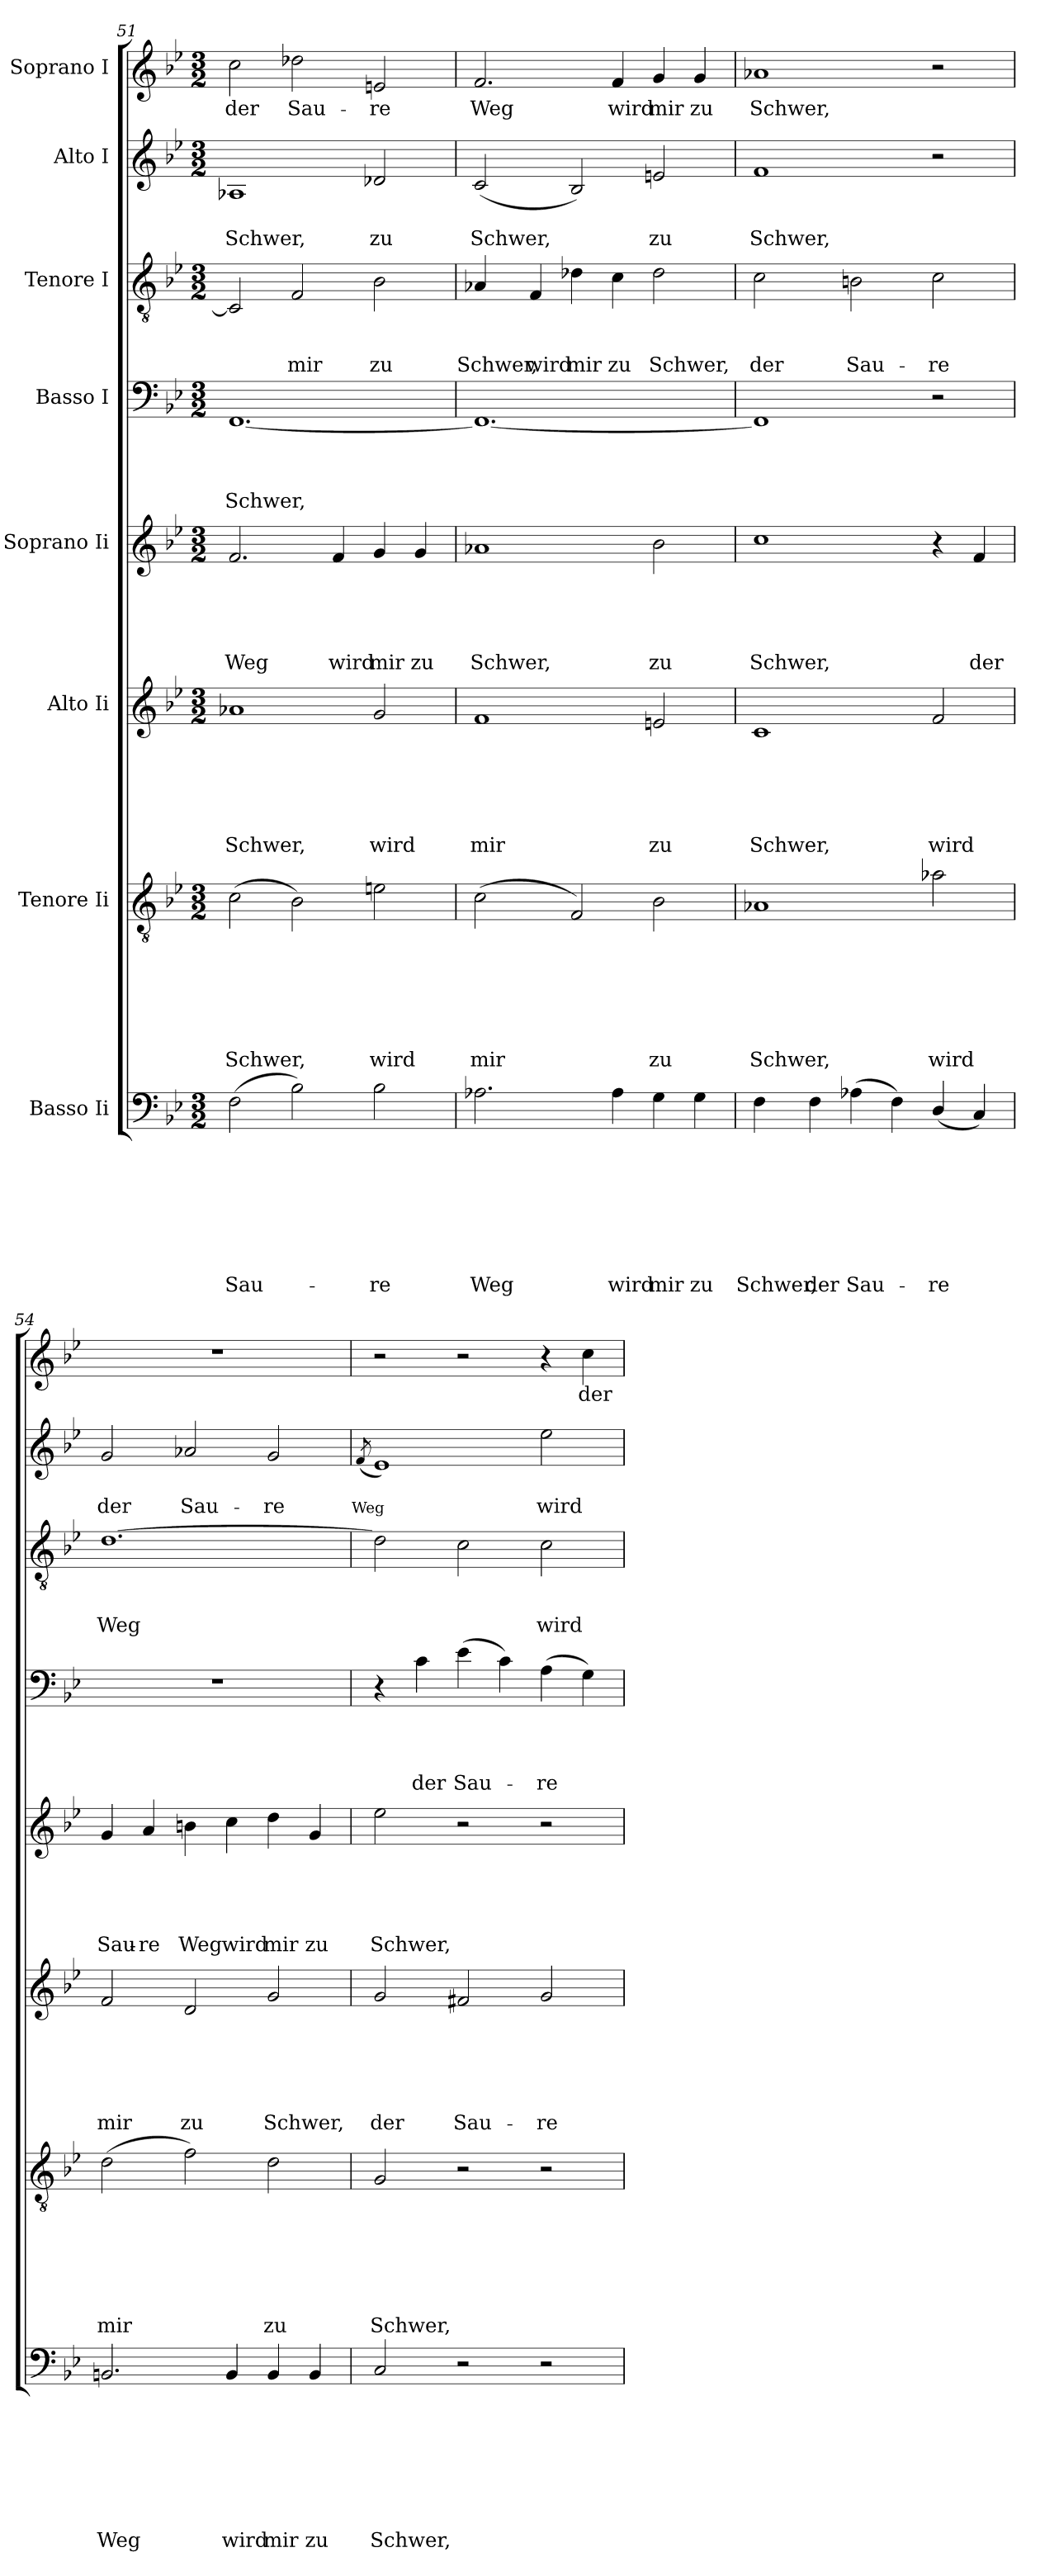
**kern	**text	**text	**text	**text	**text	**text	**text	**text	**kern	**text	**text	**text	**text	**text	**text	**text	**kern	**text	**text	**text	**text	**text	**text	**kern	**text	**text	**text	**text	**text	**kern	**text	**text	**text	**text	**kern	**text	**text	**text	**kern	**text	**text	**kern	**text
*part8	*part8	*part8	*part8	*part8	*part8	*part8	*part8	*part8	*part7	*part7	*part7	*part7	*part7	*part7	*part7	*part7	*part6	*part6	*part6	*part6	*part6	*part6	*part6	*part5	*part5	*part5	*part5	*part5	*part5	*part4	*part4	*part4	*part4	*part4	*part3	*part3	*part3	*part3	*part2	*part2	*part2	*part1	*part1
*staff8	*staff8	*staff8	*staff8	*staff8	*staff8	*staff8	*staff8	*staff8	*staff7	*staff7	*staff7	*staff7	*staff7	*staff7	*staff7	*staff7	*staff6	*staff6	*staff6	*staff6	*staff6	*staff6	*staff6	*staff5	*staff5	*staff5	*staff5	*staff5	*staff5	*staff4	*staff4	*staff4	*staff4	*staff4	*staff3	*staff3	*staff3	*staff3	*staff2	*staff2	*staff2	*staff1	*staff1
*I"Basso Ii	*	*	*	*	*	*	*	*	*I"Tenore Ii	*	*	*	*	*	*	*	*I"Alto Ii	*	*	*	*	*	*	*I"Soprano Ii	*	*	*	*	*	*I"Basso I	*	*	*	*	*I"Tenore I	*	*	*	*I"Alto I	*	*	*I"Soprano I	*
*clefF4	*	*	*	*	*	*	*	*	*clefGv2	*	*	*	*	*	*	*	*clefG2	*	*	*	*	*	*	*clefG2	*	*	*	*	*	*clefF4	*	*	*	*	*clefGv2	*	*	*	*clefG2	*	*	*clefG2	*
*k[b-e-]	*	*	*	*	*	*	*	*	*k[b-e-]	*	*	*	*	*	*	*	*k[b-e-]	*	*	*	*	*	*	*k[b-e-]	*	*	*	*	*	*k[b-e-]	*	*	*	*	*k[b-e-]	*	*	*	*k[b-e-]	*	*	*k[b-e-]	*
*B-:	*	*	*	*	*	*	*	*	*B-:	*	*	*	*	*	*	*	*B-:	*	*	*	*	*	*	*B-:	*	*	*	*	*	*B-:	*	*	*	*	*B-:	*	*	*	*B-:	*	*	*B-:	*
*M3/2	*	*	*	*	*	*	*	*	*M3/2	*	*	*	*	*	*	*	*M3/2	*	*	*	*	*	*	*M3/2	*	*	*	*	*	*M3/2	*	*	*	*	*M3/2	*	*	*	*M3/2	*	*	*M3/2	*
=51	=51	=51	=51	=51	=51	=51	=51	=51	=51	=51	=51	=51	=51	=51	=51	=51	=51	=51	=51	=51	=51	=51	=51	=51	=51	=51	=51	=51	=51	=51	=51	=51	=51	=51	=51	=51	=51	=51	=51	=51	=51	=51	=51
!	!	!	!	!	!	!	!	!LO:LY:b	!	!	!	!	!	!	!	!LO:LY:b	!	!	!	!	!	!	!LO:LY:b	!	!	!	!	!	!LO:LY:b	!	!	!	!	!LO:LY:b	!	!	!	!	!	!	!LO:LY:b	!	!LO:LY:b
(>2F\	.	.	.	.	.	.	.	Sau-	(>2c\	.	.	.	.	.	.	Schwer,	1a-X	.	.	.	.	.	Schwer,	2.f/	.	.	.	.	Weg	[>1.FF	.	.	.	Schwer,	2C/]	.	.	.	1A-X	.	Schwer,	2cc\	der
!	!	!	!	!	!	!	!	!	!	!	!	!	!	!	!	!	!	!	!	!	!	!	!	!	!	!	!	!	!	!	!	!	!	!	!	!	!	!LO:LY:b	!	!	!	!	!LO:LY:b
2B-\)	.	.	.	.	.	.	.	.	2B-\)	.	.	.	.	.	.	.	.	.	.	.	.	.	.	.	.	.	.	.	.	.	.	.	.	.	2F/	.	.	mir	.	.	.	2dd-X\	Sau-
!	!	!	!	!	!	!	!	!	!	!	!	!	!	!	!	!	!	!	!	!	!	!	!	!	!	!	!	!	!LO:LY:b	!	!	!	!	!	!	!	!	!	!	!	!	!	!
.	.	.	.	.	.	.	.	.	.	.	.	.	.	.	.	.	.	.	.	.	.	.	.	4f/	.	.	.	.	wird	.	.	.	.	.	.	.	.	.	.	.	.	.	.
!	!	!	!	!	!	!	!	!LO:LY:b	!	!	!	!	!	!	!	!LO:LY:b	!	!	!	!	!	!	!LO:LY:b	!	!	!	!	!	!LO:LY:b	!	!	!	!	!	!	!	!	!LO:LY:b	!	!	!LO:LY:b	!	!LO:LY:b
2B-\	.	.	.	.	.	.	.	-re	2en\	.	.	.	.	.	.	wird	2g/	.	.	.	.	.	wird	4g/	.	.	.	.	mir	.	.	.	.	.	2B-\	.	.	zu	2d-X/	.	zu	2en/	-re
!	!	!	!	!	!	!	!	!	!	!	!	!	!	!	!	!	!	!	!	!	!	!	!	!	!	!	!	!	!LO:LY:b	!	!	!	!	!	!	!	!	!	!	!	!	!	!
.	.	.	.	.	.	.	.	.	.	.	.	.	.	.	.	.	.	.	.	.	.	.	.	4g/	.	.	.	.	zu	.	.	.	.	.	.	.	.	.	.	.	.	.	.
!!LO:PB:g=z
=52	=52	=52	=52	=52	=52	=52	=52	=52	=52	=52	=52	=52	=52	=52	=52	=52	=52	=52	=52	=52	=52	=52	=52	=52	=52	=52	=52	=52	=52	=52	=52	=52	=52	=52	=52	=52	=52	=52	=52	=52	=52	=52	=52
!	!	!	!	!	!	!	!	!LO:LY:b	!	!	!	!	!	!	!	!LO:LY:b	!	!	!	!	!	!	!LO:LY:b	!	!	!	!	!	!LO:LY:b	!	!	!	!	!	!	!	!	!LO:LY:b	!	!	!LO:LY:b	!	!LO:LY:b
2.A-X\	.	.	.	.	.	.	.	Weg	(>2c\	.	.	.	.	.	.	mir	1f	.	.	.	.	.	mir	1a-X	.	.	.	.	Schwer,	1.FF_	.	.	.	.	4A-X/	.	.	Schwer,	(<2c/	.	Schwer,	2.f/	Weg
!	!	!	!	!	!	!	!	!	!	!	!	!	!	!	!	!	!	!	!	!	!	!	!	!	!	!	!	!	!	!	!	!	!	!	!	!	!	!LO:LY:b	!	!	!	!	!
.	.	.	.	.	.	.	.	.	.	.	.	.	.	.	.	.	.	.	.	.	.	.	.	.	.	.	.	.	.	.	.	.	.	.	4F/	.	.	wird	.	.	.	.	.
!	!	!	!	!	!	!	!	!	!	!	!	!	!	!	!	!	!	!	!	!	!	!	!	!	!	!	!	!	!	!	!	!	!	!	!	!	!	!LO:LY:b	!	!	!	!	!
.	.	.	.	.	.	.	.	.	2F/)	.	.	.	.	.	.	.	.	.	.	.	.	.	.	.	.	.	.	.	.	.	.	.	.	.	4d-X\	.	.	mir	2B-/)	.	.	.	.
!	!	!	!	!	!	!	!	!LO:LY:b	!	!	!	!	!	!	!	!	!	!	!	!	!	!	!	!	!	!	!	!	!	!	!	!	!	!	!	!	!	!LO:LY:b	!	!	!	!	!LO:LY:b
4A-\	.	.	.	.	.	.	.	wird	.	.	.	.	.	.	.	.	.	.	.	.	.	.	.	.	.	.	.	.	.	.	.	.	.	.	4c\	.	.	zu	.	.	.	4f/	wird
!	!	!	!	!	!	!	!	!LO:LY:b	!	!	!	!	!	!	!	!LO:LY:b	!	!	!	!	!	!	!LO:LY:b	!	!	!	!	!	!LO:LY:b	!	!	!	!	!	!	!	!	!LO:LY:b	!	!	!LO:LY:b	!	!LO:LY:b
4G\	.	.	.	.	.	.	.	mir	2B-\	.	.	.	.	.	.	zu	2en/	.	.	.	.	.	zu	2b-\	.	.	.	.	zu	.	.	.	.	.	2d-\	.	.	Schwer,	2en/	.	zu	4g/	mir
!	!	!	!	!	!	!	!	!LO:LY:b	!	!	!	!	!	!	!	!	!	!	!	!	!	!	!	!	!	!	!	!	!	!	!	!	!	!	!	!	!	!	!	!	!	!	!LO:LY:b
4G\	.	.	.	.	.	.	.	zu	.	.	.	.	.	.	.	.	.	.	.	.	.	.	.	.	.	.	.	.	.	.	.	.	.	.	.	.	.	.	.	.	.	4g/	zu
=53	=53	=53	=53	=53	=53	=53	=53	=53	=53	=53	=53	=53	=53	=53	=53	=53	=53	=53	=53	=53	=53	=53	=53	=53	=53	=53	=53	=53	=53	=53	=53	=53	=53	=53	=53	=53	=53	=53	=53	=53	=53	=53	=53
!	!	!	!	!	!	!	!	!LO:LY:b	!	!	!	!	!	!	!	!LO:LY:b	!	!	!	!	!	!	!LO:LY:b	!	!	!	!	!	!LO:LY:b	!	!	!	!	!	!	!	!	!LO:LY:b	!	!	!LO:LY:b	!	!LO:LY:b
4F\	.	.	.	.	.	.	.	Schwer,	1A-X	.	.	.	.	.	.	Schwer,	1c	.	.	.	.	.	Schwer,	1cc	.	.	.	.	Schwer,	1FF]	.	.	.	.	2c\	.	.	der	1f	.	Schwer,	1a-X	Schwer,
!	!	!	!	!	!	!	!	!LO:LY:b	!	!	!	!	!	!	!	!	!	!	!	!	!	!	!	!	!	!	!	!	!	!	!	!	!	!	!	!	!	!	!	!	!	!	!
4F\	.	.	.	.	.	.	.	der	.	.	.	.	.	.	.	.	.	.	.	.	.	.	.	.	.	.	.	.	.	.	.	.	.	.	.	.	.	.	.	.	.	.	.
!	!	!	!	!	!	!	!	!LO:LY:b	!	!	!	!	!	!	!	!	!	!	!	!	!	!	!	!	!	!	!	!	!	!	!	!	!	!	!	!	!	!LO:LY:b	!	!	!	!	!
(>4A-X\	.	.	.	.	.	.	.	Sau-	.	.	.	.	.	.	.	.	.	.	.	.	.	.	.	.	.	.	.	.	.	.	.	.	.	.	2Bn\	.	.	Sau-	.	.	.	.	.
4F\)	.	.	.	.	.	.	.	.	.	.	.	.	.	.	.	.	.	.	.	.	.	.	.	.	.	.	.	.	.	.	.	.	.	.	.	.	.	.	.	.	.	.	.
!	!	!	!	!	!	!	!	!LO:LY:b	!	!	!	!	!	!	!	!LO:LY:b	!	!	!	!	!	!	!LO:LY:b	!	!	!	!	!	!	!	!	!	!	!	!	!	!	!LO:LY:b	!	!	!	!	!
(<4D/	.	.	.	.	.	.	.	-re	2a-X\	.	.	.	.	.	.	wird	2f/	.	.	.	.	.	wird	4r	.	.	.	.	.	2r	.	.	.	.	2c\	.	.	-re	2r	.	.	2r	.
!	!	!	!	!	!	!	!	!	!	!	!	!	!	!	!	!	!	!	!	!	!	!	!	!	!	!	!	!	!LO:LY:b	!	!	!	!	!	!	!	!	!	!	!	!	!	!
4C/)	.	.	.	.	.	.	.	.	.	.	.	.	.	.	.	.	.	.	.	.	.	.	.	4f/	.	.	.	.	der	.	.	.	.	.	.	.	.	.	.	.	.	.	.
=54	=54	=54	=54	=54	=54	=54	=54	=54	=54	=54	=54	=54	=54	=54	=54	=54	=54	=54	=54	=54	=54	=54	=54	=54	=54	=54	=54	=54	=54	=54	=54	=54	=54	=54	=54	=54	=54	=54	=54	=54	=54	=54	=54
!	!	!	!	!	!	!	!	!LO:LY:b	!	!	!	!	!	!	!	!LO:LY:b	!	!	!	!	!	!	!LO:LY:b	!	!	!	!	!	!LO:LY:b	!LO:N:vis=1	!	!	!	!	!	!	!	!LO:LY:b	!	!	!LO:LY:b	!LO:N:vis=1	!
2.BBn/	.	.	.	.	.	.	.	Weg	(>2d\	.	.	.	.	.	.	mir	2f/	.	.	.	.	.	mir	4g/	.	.	.	.	Sau-	1.r	.	.	.	.	[>1.d	.	.	Weg	2g/	.	der	1.r	.
!	!	!	!	!	!	!	!	!	!	!	!	!	!	!	!	!	!	!	!	!	!	!	!	!	!	!	!	!	!LO:LY:b:rj	!	!	!	!	!	!	!	!	!	!	!	!	!	!
.	.	.	.	.	.	.	.	.	.	.	.	.	.	.	.	.	.	.	.	.	.	.	.	4a/	.	.	.	.	-re	.	.	.	.	.	.	.	.	.	.	.	.	.	.
!	!	!	!	!	!	!	!	!	!	!	!	!	!	!	!	!	!	!	!	!	!	!	!LO:LY:b	!	!	!	!	!	!LO:LY:b	!	!	!	!	!	!	!	!	!	!	!	!LO:LY:b	!	!
.	.	.	.	.	.	.	.	.	2f\)	.	.	.	.	.	.	.	2d/	.	.	.	.	.	zu	4bn\	.	.	.	.	Weg	.	.	.	.	.	.	.	.	.	2a-X/	.	Sau-	.	.
!	!	!	!	!	!	!	!	!LO:LY:b	!	!	!	!	!	!	!	!	!	!	!	!	!	!	!	!	!	!	!	!	!LO:LY:b	!	!	!	!	!	!	!	!	!	!	!	!	!	!
4BB/	.	.	.	.	.	.	.	wird	.	.	.	.	.	.	.	.	.	.	.	.	.	.	.	4cc\	.	.	.	.	wird	.	.	.	.	.	.	.	.	.	.	.	.	.	.
!	!	!	!	!	!	!	!	!LO:LY:b	!	!	!	!	!	!	!	!LO:LY:b	!	!	!	!	!	!	!LO:LY:b	!	!	!	!	!	!LO:LY:b	!	!	!	!	!	!	!	!	!	!	!	!LO:LY:b	!	!
4BB/	.	.	.	.	.	.	.	mir	2d\	.	.	.	.	.	.	zu	2g/	.	.	.	.	.	Schwer,	4dd\	.	.	.	.	mir	.	.	.	.	.	.	.	.	.	2g/	.	-re	.	.
!	!	!	!	!	!	!	!	!LO:LY:b	!	!	!	!	!	!	!	!	!	!	!	!	!	!	!	!	!	!	!	!	!LO:LY:b	!	!	!	!	!	!	!	!	!	!	!	!	!	!
4BB/	.	.	.	.	.	.	.	zu	.	.	.	.	.	.	.	.	.	.	.	.	.	.	.	4g/	.	.	.	.	zu	.	.	.	.	.	.	.	.	.	.	.	.	.	.
=55	=55	=55	=55	=55	=55	=55	=55	=55	=55	=55	=55	=55	=55	=55	=55	=55	=55	=55	=55	=55	=55	=55	=55	=55	=55	=55	=55	=55	=55	=55	=55	=55	=55	=55	=55	=55	=55	=55	=55	=55	=55	=55	=55
!	!	!	!	!	!	!	!	!	!	!	!	!	!	!	!	!	!	!	!	!	!	!	!	!	!	!	!	!	!	!	!	!	!	!	!	!	!	!	!	!	!LO:LY:b	!	!
.	.	.	.	.	.	.	.	.	.	.	.	.	.	.	.	.	.	.	.	.	.	.	.	.	.	.	.	.	.	.	.	.	.	.	.	.	.	.	(<8qf/	.	Weg	.	.
!	!	!	!	!	!	!	!	!LO:LY:b	!	!	!	!	!	!	!	!LO:LY:b	!	!	!	!	!	!	!LO:LY:b	!	!	!	!	!	!LO:LY:b	!	!	!	!	!	!	!	!	!	!	!	!	!	!
2C/	.	.	.	.	.	.	.	Schwer,	2G/	.	.	.	.	.	.	Schwer,	2g/	.	.	.	.	.	der	2ee-\	.	.	.	.	Schwer,	4r	.	.	.	.	2d\]	.	.	.	1e-)	.	.	2r	.
!	!	!	!	!	!	!	!	!	!	!	!	!	!	!	!	!	!	!	!	!	!	!	!	!	!	!	!	!	!	!	!	!	!	!LO:LY:b	!	!	!	!	!	!	!	!	!
.	.	.	.	.	.	.	.	.	.	.	.	.	.	.	.	.	.	.	.	.	.	.	.	.	.	.	.	.	.	4c\	.	.	.	der	.	.	.	.	.	.	.	.	.
!	!	!	!	!	!	!	!	!	!	!	!	!	!	!	!	!	!	!	!	!	!	!	!LO:LY:b	!	!	!	!	!	!	!	!	!	!	!LO:LY:b	!	!	!	!	!	!	!	!	!
2r	.	.	.	.	.	.	.	.	2r	.	.	.	.	.	.	.	2f#X/	.	.	.	.	.	Sau-	2r	.	.	.	.	.	(>4e-\	.	.	.	Sau-	2c\	.	.	.	.	.	.	2r	.
.	.	.	.	.	.	.	.	.	.	.	.	.	.	.	.	.	.	.	.	.	.	.	.	.	.	.	.	.	.	4c\)	.	.	.	.	.	.	.	.	.	.	.	.	.
!	!	!	!	!	!	!	!	!	!	!	!	!	!	!	!	!	!	!	!	!	!	!	!LO:LY:b	!	!	!	!	!	!	!	!	!	!	!LO:LY:b	!	!	!	!LO:LY:b	!	!	!LO:LY:b	!	!
2r	.	.	.	.	.	.	.	.	2r	.	.	.	.	.	.	.	2g/	.	.	.	.	.	-re	2r	.	.	.	.	.	(>4A\	.	.	.	-re	2c\	.	.	wird	2ee-\	.	wird	4r	.
!	!	!	!	!	!	!	!	!	!	!	!	!	!	!	!	!	!	!	!	!	!	!	!	!	!	!	!	!	!	!	!	!	!	!	!	!	!	!	!	!	!	!	!LO:LY:b
.	.	.	.	.	.	.	.	.	.	.	.	.	.	.	.	.	.	.	.	.	.	.	.	.	.	.	.	.	.	4G\)	.	.	.	.	.	.	.	.	.	.	.	4cc\	der
=	=	=	=	=	=	=	=	=	=	=	=	=	=	=	=	=	=	=	=	=	=	=	=	=	=	=	=	=	=	=	=	=	=	=	=	=	=	=	=	=	=	=	=
*-	*-	*-	*-	*-	*-	*-	*-	*-	*-	*-	*-	*-	*-	*-	*-	*-	*-	*-	*-	*-	*-	*-	*-	*-	*-	*-	*-	*-	*-	*-	*-	*-	*-	*-	*-	*-	*-	*-	*-	*-	*-	*-	*-
